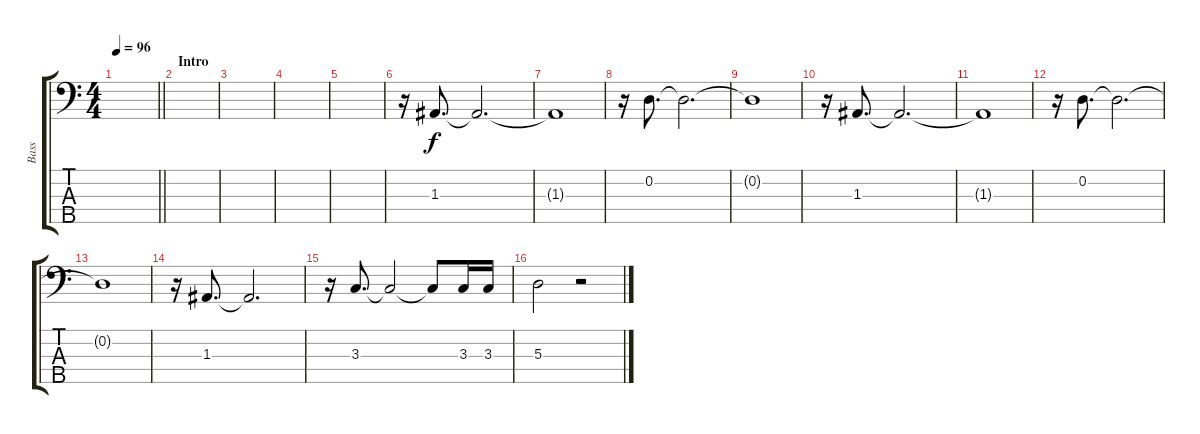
\track ("Bass" "Bass") {instrument electricbassfinger}
\staff {score tabs}
\tuning (G2 D2 A1 E1 B0) {hide}
\ts (4 4)
\tempo 96
\clef f4
\barLineRight lightlight
\ks c
|
\section ("" "Intro")
|
|
|
|
r.16 1.3.8{d} 1.3{t}.2{d} |
1.3{t}.1 |
r.16 0.2.8{d} 0.2{t}.2{d} |
0.2{t}.1 |
r.16 1.3.8{d} 1.3{t}.2{d} |
1.3{t}.1 |
r.16 0.2.8{d} 0.2{t}.2{d} |
0.2{t}.1 |
r.16 1.3.8{d} 1.3{t}.2{d} |
r.16 3.3.8{d} 3.3{t}.2 3.3{t}.8 3.3.16 3.3.16 |
5.3.2 r.2
